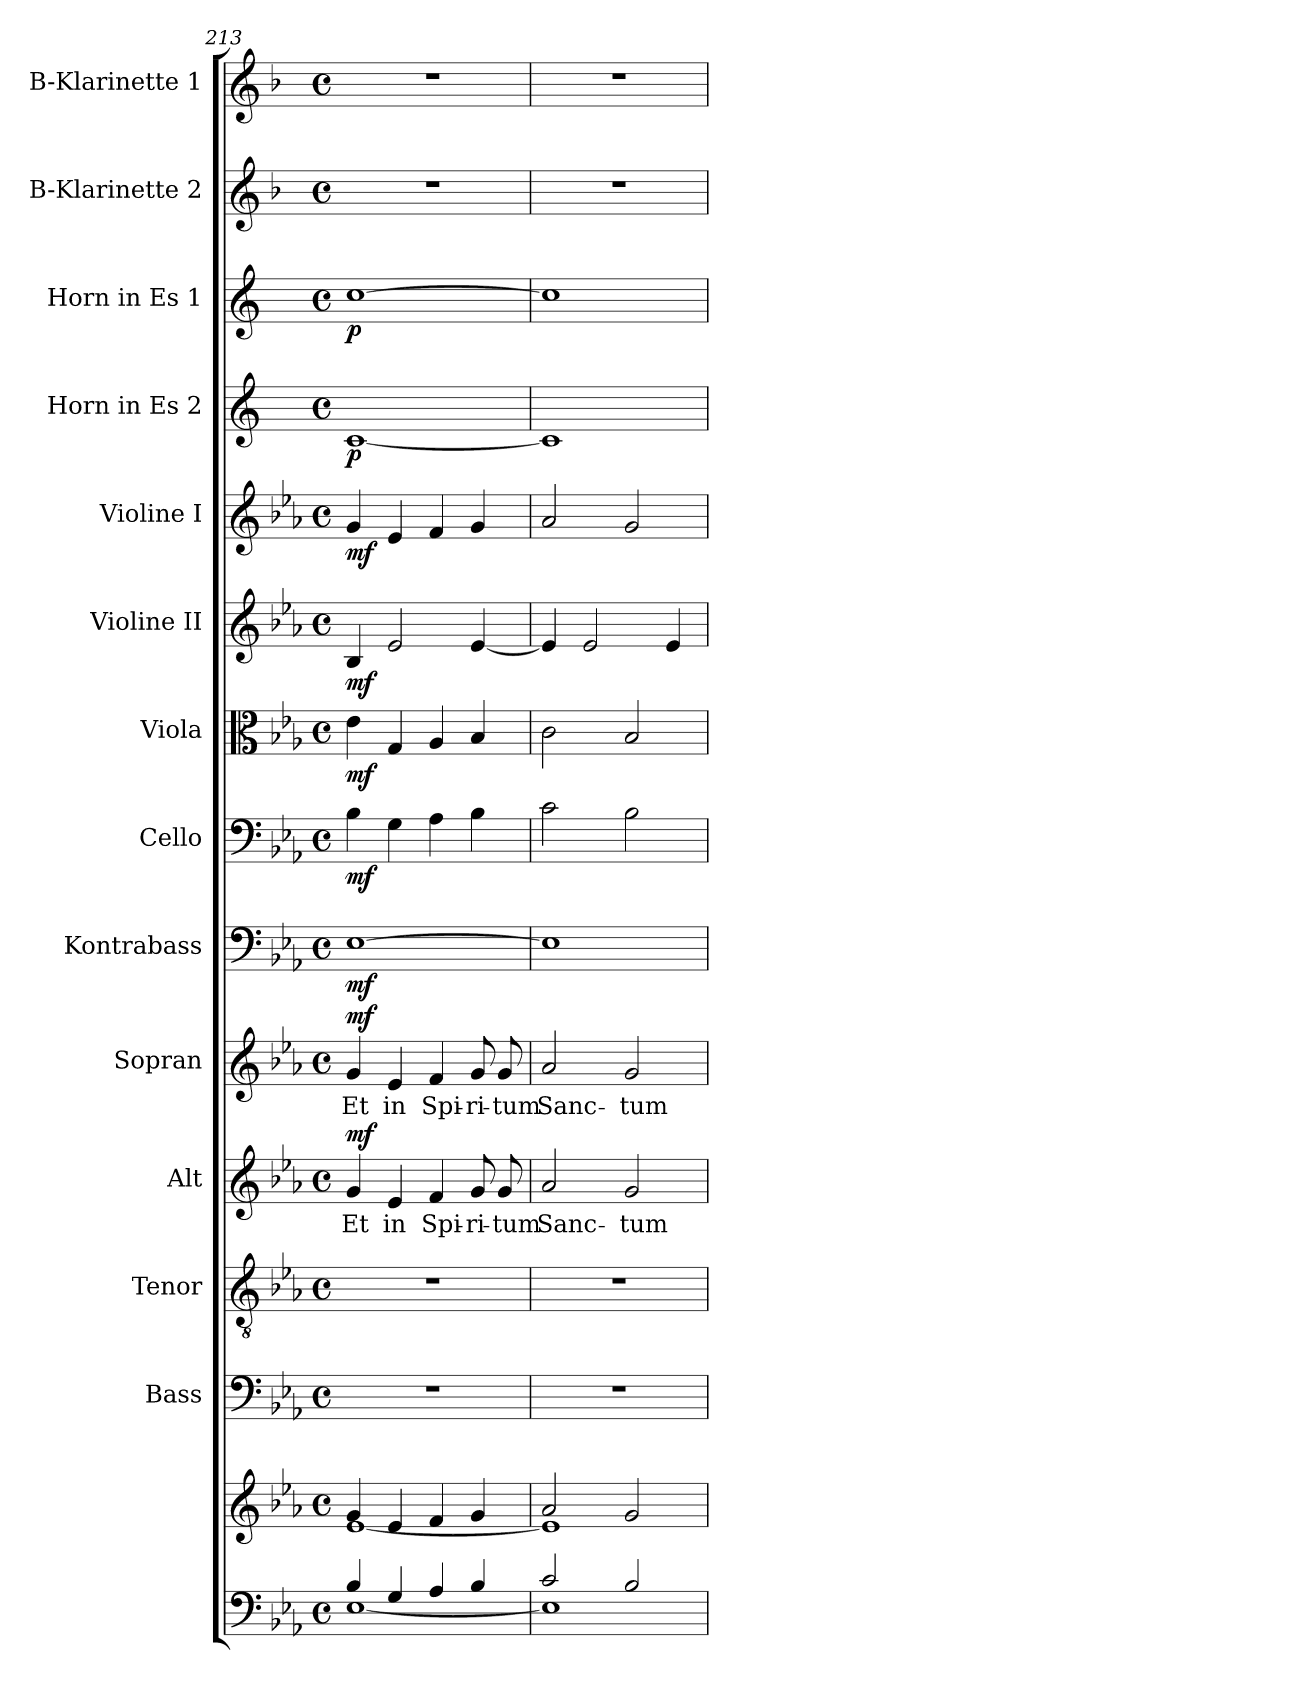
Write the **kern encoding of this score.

**kern	**kern	**kern	**kern	**kern	**text	**dynam	**kern	**text	**dynam	**kern	**dynam	**kern	**dynam	**kern	**dynam	**kern	**dynam	**kern	**dynam	**kern	**dynam	**kern	**dynam	**kern	**kern
*part14	*part14	*part13	*part12	*part11	*part11	*part11	*part10	*part10	*part10	*part9	*part9	*part8	*part8	*part7	*part7	*part6	*part6	*part5	*part5	*part4	*part4	*part3	*part3	*part2	*part1
*staff15	*staff14	*staff13	*staff12	*staff11	*staff11	*staff11	*staff10	*staff10	*staff10	*staff9	*staff9	*staff8	*staff8	*staff7	*staff7	*staff6	*staff6	*staff5	*staff5	*staff4	*staff4	*staff3	*staff3	*staff2	*staff1
*	*	*I"Bass	*I"Tenor	*I"Alt	*	*	*I"Sopran	*	*	*I"Kontrabass	*	*I"Cello	*	*I"Viola	*	*I"Violine II	*	*I"Violine I	*	*I"Horn in Es 2	*	*I"Horn in Es 1	*	*I"B-Klarinette 2	*I"B-Klarinette 1
*	*	*I'B.	*I'T.	*I'A.	*	*	*I'S.	*	*	*I'Kb.	*	*	*	*I'Vla.	*	*I'Vl. II	*	*I'Vl. I	*	*I'Hrn. 2	*	*I'Hrn. 1	*	*I'Kl. 2	*I'Kl. 1
*clefF4	*clefG2	*clefF4	*clefGv2	*clefG2	*	*	*clefG2	*	*	*clefF4	*	*clefF4	*	*clefC3	*	*clefG2	*	*clefG2	*	*clefG2	*	*clefG2	*	*clefG2	*clefG2
*	*	*	*	*	*	*	*	*	*	*ITrd7c12	*	*	*	*	*	*	*	*	*	*ITrd5c9	*	*ITrd5c9	*	*ITrd1c2	*ITrd1c2
*k[b-e-a-]	*k[b-e-a-]	*k[b-e-a-]	*k[b-e-a-]	*k[b-e-a-]	*	*	*k[b-e-a-]	*	*	*k[b-e-a-]	*	*k[b-e-a-]	*	*k[b-e-a-]	*	*k[b-e-a-]	*	*k[b-e-a-]	*	*k[b-e-a-]	*	*k[b-e-a-]	*	*k[b-e-a-]	*k[b-e-a-]
*E-:	*E-:	*E-:	*E-:	*E-:	*	*	*E-:	*	*	*E-:	*	*E-:	*	*E-:	*	*E-:	*	*E-:	*	*E-:	*	*E-:	*	*E-:	*E-:
*M4/4	*M4/4	*M4/4	*M4/4	*M4/4	*	*	*M4/4	*	*	*M4/4	*	*M4/4	*	*M4/4	*	*M4/4	*	*M4/4	*	*M4/4	*	*M4/4	*	*M4/4	*M4/4
*met(c)	*met(c)	*met(c)	*met(c)	*met(c)	*	*	*met(c)	*	*	*met(c)	*	*met(c)	*	*met(c)	*	*met(c)	*	*met(c)	*	*met(c)	*	*met(c)	*	*met(c)	*met(c)
=213	=213	=213	=213	=213	=213	=213	=213	=213	=213	=213	=213	=213	=213	=213	=213	=213	=213	=213	=213	=213	=213	=213	=213	=213	=213
*^	*^	*	*	*	*	*	*	*	*	*	*	*	*	*	*	*	*	*	*	*	*	*	*	*	*
!	!	!	!	!	!	!	!LO:LY:b	!LO:DY:a	!	!LO:LY:b	!LO:DY:a	!	!LO:DY:b	!	!LO:DY:b	!	!LO:DY:b	!	!LO:DY:b	!	!LO:DY:b	!	!LO:DY:b	!	!LO:DY:b	!	!
4B-/	[<1E-	4g/	[<1e-	1r	1r	4g/	Et	mf	4g/	Et	mf	[1EE-	mf	4B-\	mf	4e-\	mf	4B-/	mf	4g/	mf	[1E-	p	[1e-	p	1r	1r
!	!	!	!	!	!	!	!LO:LY:b	!	!	!LO:LY:b	!	!	!	!	!	!	!	!	!	!	!	!	!	!	!	!	!
4G/	.	4e-/	.	.	.	4e-/	in	.	4e-/	in	.	.	.	4G\	.	4G/	.	2e-/	.	4e-/	.	.	.	.	.	.	.
!	!	!	!	!	!	!	!LO:LY:b	!	!	!LO:LY:b	!	!	!	!	!	!	!	!	!	!	!	!	!	!	!	!	!
4A-/	.	4f/	.	.	.	4f/	Spi-	.	4f/	Spi-	.	.	.	4A-\	.	4A-/	.	.	.	4f/	.	.	.	.	.	.	.
!	!	!	!	!	!	!	!LO:LY:b	!	!	!LO:LY:b	!	!	!	!	!	!	!	!	!	!	!	!	!	!	!	!	!
4B-/	.	4g/	.	.	.	8g/	-ri-	.	8g/	-ri-	.	.	.	4B-\	.	4B-/	.	[4e-/	.	4g/	.	.	.	.	.	.	.
!	!	!	!	!	!	!	!LO:LY:b	!	!	!LO:LY:b	!	!	!	!	!	!	!	!	!	!	!	!	!	!	!	!	!
.	.	.	.	.	.	8g/	-tum	.	8g/	-tum	.	.	.	.	.	.	.	.	.	.	.	.	.	.	.	.	.
=214	=214	=214	=214	=214	=214	=214	=214	=214	=214	=214	=214	=214	=214	=214	=214	=214	=214	=214	=214	=214	=214	=214	=214	=214	=214	=214	=214
!	!	!	!	!	!	!	!LO:LY:b	!	!	!LO:LY:b	!	!	!	!	!	!	!	!	!	!	!	!	!	!	!	!	!
2c/	1E-]	2a-/	1e-]	1r	1r	2a-/	Sanc-	.	2a-/	Sanc-	.	1EE-]	.	2c\	.	2c\	.	4e-/]	.	2a-/	.	1E-]	.	1e-]	.	1r	1r
.	.	.	.	.	.	.	.	.	.	.	.	.	.	.	.	.	.	2e-/	.	.	.	.	.	.	.	.	.
!	!	!	!	!	!	!	!LO:LY:b	!	!	!LO:LY:b	!	!	!	!	!	!	!	!	!	!	!	!	!	!	!	!	!
2B-/	.	2g/	.	.	.	2g/	-tum	.	2g/	-tum	.	.	.	2B-\	.	2B-/	.	.	.	2g/	.	.	.	.	.	.	.
.	.	.	.	.	.	.	.	.	.	.	.	.	.	.	.	.	.	4e-/	.	.	.	.	.	.	.	.	.
*v	*v	*	*	*	*	*	*	*	*	*	*	*	*	*	*	*	*	*	*	*	*	*	*	*	*	*	*
*	*v	*v	*	*	*	*	*	*	*	*	*	*	*	*	*	*	*	*	*	*	*	*	*	*	*	*
=	=	=	=	=	=	=	=	=	=	=	=	=	=	=	=	=	=	=	=	=	=	=	=	=	=
*-	*-	*-	*-	*-	*-	*-	*-	*-	*-	*-	*-	*-	*-	*-	*-	*-	*-	*-	*-	*-	*-	*-	*-	*-	*-
